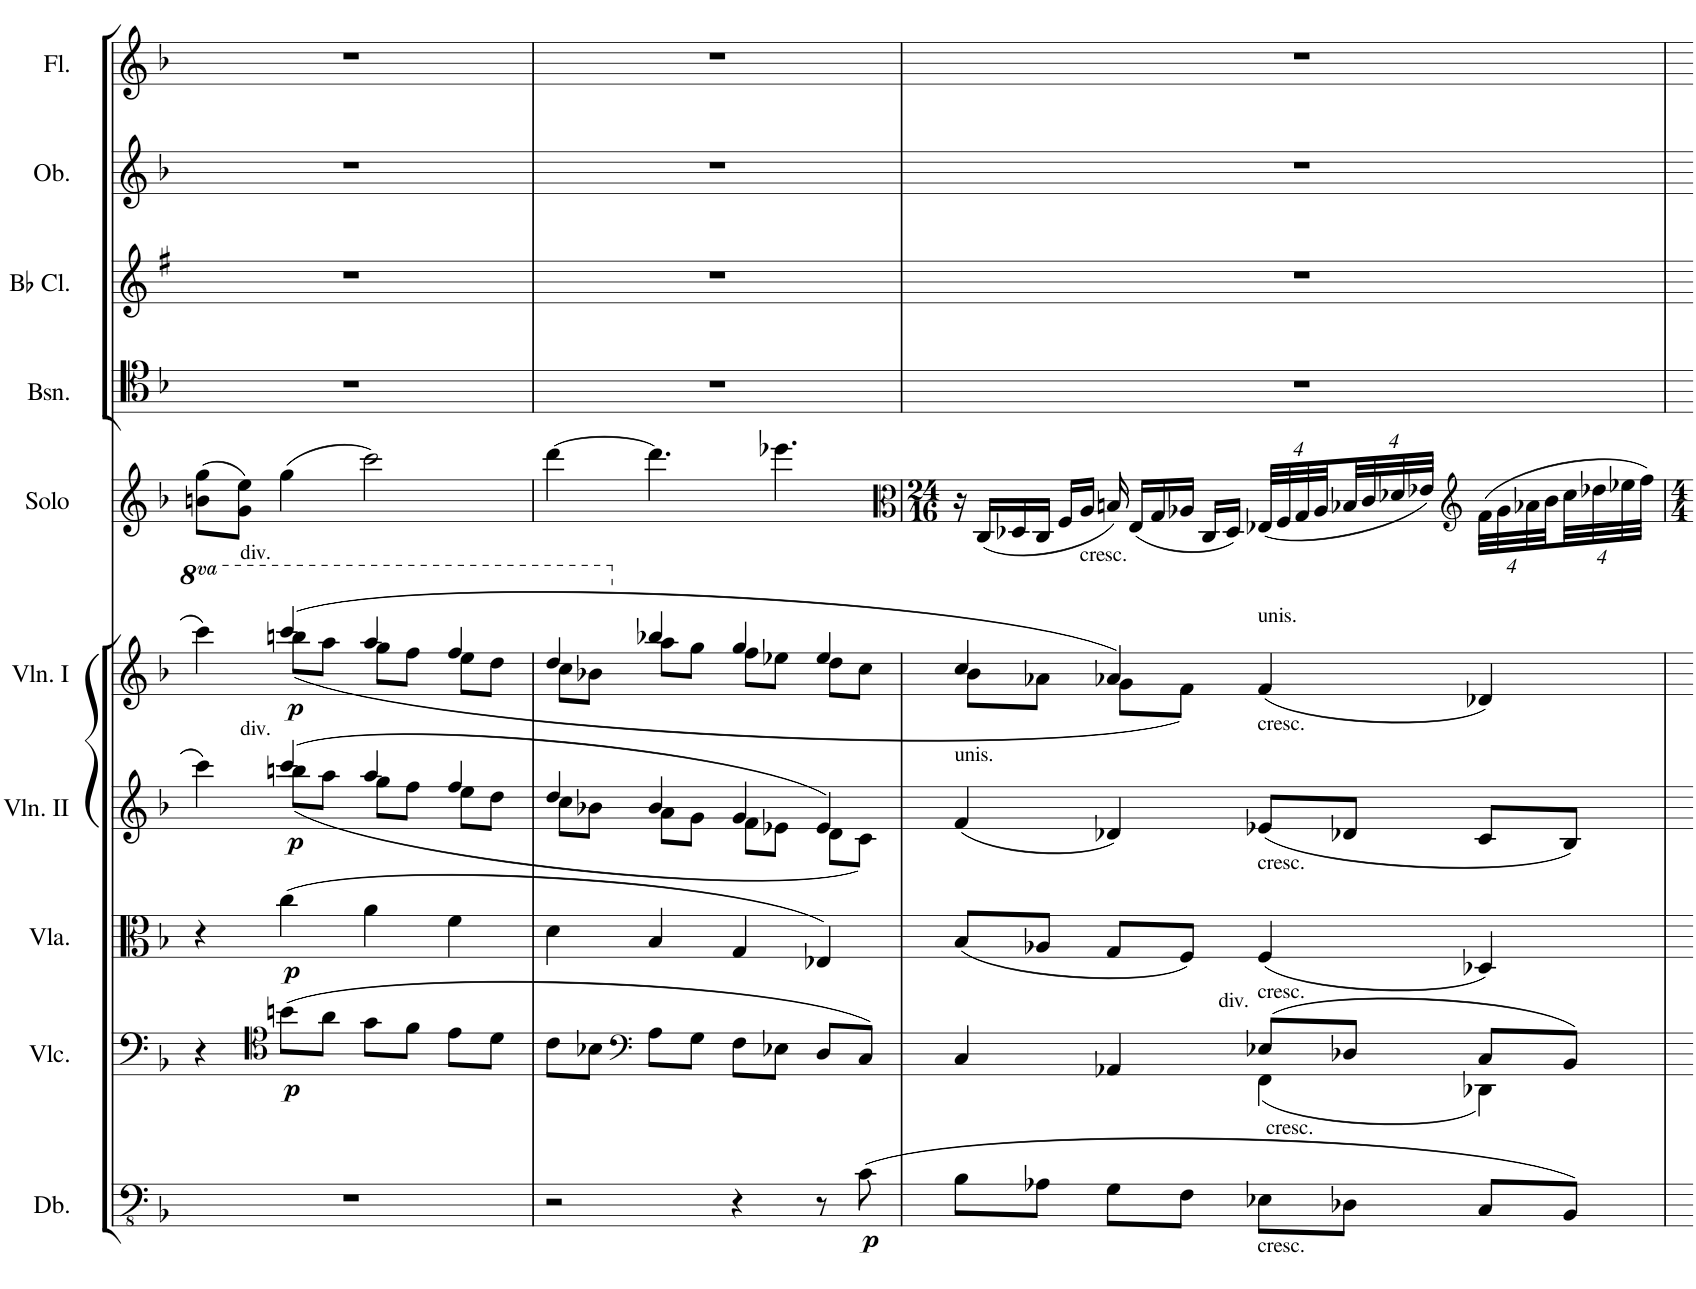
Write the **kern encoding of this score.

**kern	**dynam	**kern	**dynam	**kern	**dynam	**kern	**dynam	**kern	**dynam	**kern
*part6	*part6	*part5	*part5	*part4	*part4	*part3	*part3	*part2	*part2	*part1
*staff6	*staff6	*staff5	*staff5	*staff4	*staff4	*staff3	*staff3	*staff2	*staff2	*staff1
*I"Bass	*	*I"Cello	*	*I"Viola	*	*I"Violin II	*	*I"Violin I	*	*I"Solo Viola
*	*	*	*	*I'Vla.	*	*I'Vln. II	*	*I'Vln. I	*	*I'Solo
!!LO:PB:g=z
*clefFv4	*	*clefF4	*	*clefC3	*	*clefG2	*	*clefG2	*	*clefG2
*Trd7c12	*	*	*	*	*	*	*	*	*	*
*k[b-]	*	*k[b-]	*	*k[b-]	*	*k[b-]	*	*k[b-]	*	*k[b-]
*M4/4	*	*M4/4	*	*M4/4	*	*M4/4	*	*M4/4	*	*M4/4
=109	=109	=109	=109	=109	=109	=109	=109	=109	=109	=109
*	*	*	*	*	*	*^	*	*^	*	*
1r	.	4r	.	4r	.	4ccc\	4ryy	.	4cccc\	4ryy	.	(8bn\ 8gg\L
.	.	.	.	.	.	.	.	.	.	.	.	8g\ 8ee\J)
*	*	*clefC4	*	*	*	*	*	*	*	*	*	*
!	!	!	!	!	!	!	!	!	!LO:TX:a:t=div.	!	!	!
!	!	!	!	!	!	!LO:TX:a:t=div.	!	!	!	!	!	!
!	!	!	!LO:DY:b	!	!LO:DY:b	!	!	!LO:DY:b	!	!	!LO:DY:b	!
.	.	(8bn\L	p	(4cc\	p	(4ccc/	(8bbn\L	p	(4cccc/	(8bbbn\L	p	(4gg\
.	.	8a\J	.	.	.	.	8aa\J	.	.	8aaa\J	.	.
.	.	8g\L	.	4a\	.	4aa/	8gg\L	.	4aaa/	8ggg\L	.	2ccc\)
.	.	8f\J	.	.	.	.	8ff\J	.	.	8fff\J	.	.
.	.	8e\L	.	4f\	.	4ff/	8ee\L	.	4fff/	8eee\L	.	.
.	.	8d\J	.	.	.	.	8dd\J	.	.	8ddd\J	.	.
=110	=110	=110	=110	=110	=110	=110	=110	=110	=110	=110	=110	=110
2r	.	8c\L	.	4d\	.	4dd/	8cc\L	.	4ddd/	8ccc\L	.	[4ddd\
.	.	8B-X\J	.	.	.	.	8b-X\J	.	.	8bb-X\J	.	.
*	*	*clefF4	*	*	*	*	*	*	*	*	*	*
.	.	8A\L	.	4B-/	.	4b-/	8a\L	.	4bb-X/	8aa\L	.	4.ddd\]
.	.	8G\J	.	.	.	.	8g\J	.	.	8gg\J	.	.
4r	.	8F\L	.	4G/	.	4g/	8f\L	.	4gg/	8ff\L	.	.
.	.	8E-X\J	.	.	.	.	8e-X\J	.	.	8ee-X\J	.	4.eee-X\
8r	.	8D/L	.	4E-X/)	.	4e-/)	8d\L	.	4ee-/	8dd\L	.	.
!	!LO:DY:b	!	!	!	!	!	!	!	!	!	!	!
(8C\	p	8C/J)	.	.	.	.	8c\J)	.	.	8cc\J	.	.
*	*	*	*	*	*	*v	*v	*	*	*	*	*
=111	=111	=111	=111	=111	=111	=111	=111	=111	=111	=111	=111
*	*	*	*	*	*	*	*	*	*	*	*clefC3
*	*	*	*	*	*	*	*	*	*	*	*M24/16
*	*	*^	*	*	*	*^	*	*	*	*	*
!	!	!	!	!	!	!	!LO:TX:a:t=unis.	!	!	!	!	!	!
*	*	*	*	*	*	*	*v	*v	*	*	*	*	*
8BB-\L	.	4C/	4ryy	.	(8B-/L	.	(4f/	.	4cc/	8b-\L	.	24r
.	.	.	.	.	.	.	.	.	.	.	.	(24C/LL
.	.	.	.	.	.	.	.	.	.	.	.	24D-X/
8AA-X\J	.	.	.	.	8A-X/J	.	.	.	.	8a-X\J	.	24C/JJ
.	.	.	.	.	.	.	.	.	.	.	.	24F/LL
!	!	!	!	!	!	!	!	!	!	!	!	!LO:TX:b:t=cresc.
.	.	.	.	.	.	.	.	.	.	.	.	24A/JJ
8GG\L	.	4AA-X/	4ryy	.	8G/L	.	4d-X/)	.	4a-X/)	8g\L	.	24Bn/)
.	.	.	.	.	.	.	.	.	.	.	.	(24E/LL
.	.	.	.	.	.	.	.	.	.	.	.	24G/
8FF\J	.	.	.	.	8F/J)	.	.	.	.	8f\J)	.	24A-X/JJ
.	.	.	.	.	.	.	.	.	.	.	.	24C/LL
.	.	.	.	.	.	.	.	.	.	.	.	24D-/JJ)
!	!	!	!	!	!	!	!	!	!LO:TX:a:t=unis.	!	!	!
!	!	!	!	!	!	!	!	!	!LO:TX:b:t=cresc.	!	!	!
!	!	!	!	!	!	!	!LO:TX:b:t=cresc.	!	!	!	!	!
!	!	!	!	!	!LO:TX:b:t=cresc.	!	!	!	!	!	!	!
!	!	!LO:TX:a:t=div.	!	!	!	!	!	!	!	!	!	!
!	!	!LO:TX:b:t=cresc.	!	!	!	!	!	!	!	!	!	!
!LO:TX:b:t=cresc.	!	!	!	!	!	!	!	!	!	!	!	!
8EE-X\L	.	(8E-X/L	(4FF\	.	(4F/	.	(8e-X/L	.	(4f/	2ryy	.	(32E-X/LLL
.	.	.	.	.	.	.	.	.	.	.	.	32F/
.	.	.	.	.	.	.	.	.	.	.	.	32G/
.	.	.	.	.	.	.	.	.	.	.	.	32A-/
8DD-X\J	.	8D-X/J	.	.	.	.	8d-X/J	.	.	.	.	32B-X/
.	.	.	.	.	.	.	.	.	.	.	.	32c/
.	.	.	.	.	.	.	.	.	.	.	.	32d-X/
.	.	.	.	.	.	.	.	.	.	.	.	32e-X/JJJ)
*	*	*	*	*	*	*	*	*	*	*	*	*clefG2
8CC/L	.	8C/L	4DD-X\)	.	4D-X/)	.	8c/L	.	4d-X/)	.	.	(32f\LLL
.	.	.	.	.	.	.	.	.	.	.	.	32g\
.	.	.	.	.	.	.	.	.	.	.	.	32a-X\
.	.	.	.	.	.	.	.	.	.	.	.	32b-\
8BBB-/J)	.	8BB-/J)	.	.	.	.	8B-/J)	.	.	.	.	32cc\
.	.	.	.	.	.	.	.	.	.	.	.	32dd-X\
.	.	.	.	.	.	.	.	.	.	.	.	32ee-X\
.	.	.	.	.	.	.	.	.	.	.	.	32ff\JJJ)
*	*	*v	*v	*	*	*	*	*	*v	*v	*	*
=	=	=	=	=	=	=	=	=	=	=
*-	*-	*-	*-	*-	*-	*-	*-	*-	*-	*-
